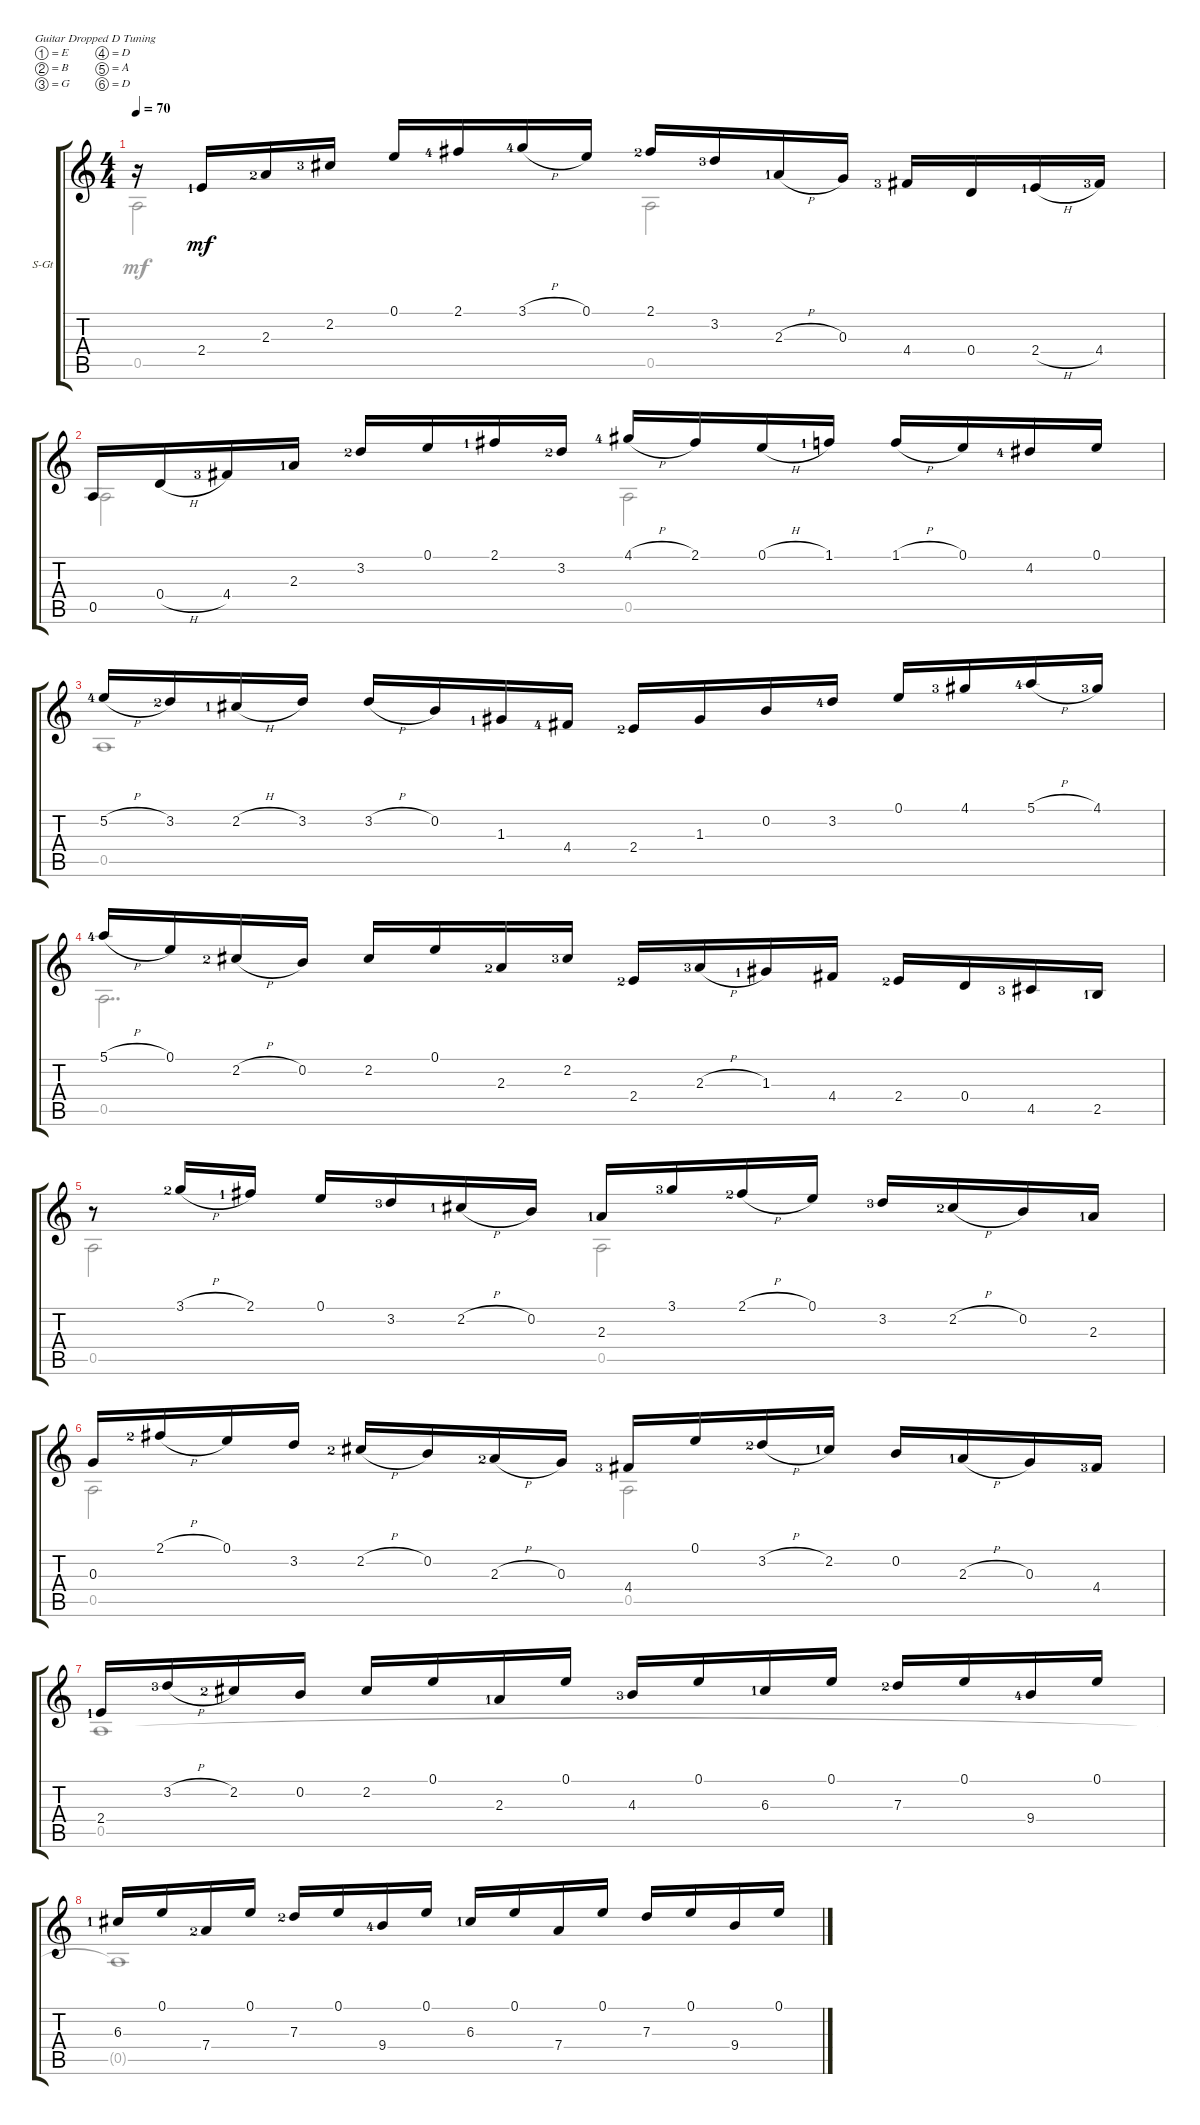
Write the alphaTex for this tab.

\defaultSystemsLayout 4
\bracketExtendMode groupsimilarinstruments
\firstSystemTrackNameOrientation horizontal
\otherSystemsTrackNameOrientation horizontal
\track ("Steel Guitar" "S-Gt") {instrument acousticguitarsteel}
\staff {score tabs}
\tuning (E4 B3 G3 D3 A2 D2)
\voice
\ts (4 4)
\tempo 70
\clef g2
\ks c
r.16{dy mf} 2.4{lf 2}.16 2.3{lf 3}.16 2.2{lf 4}.16 0.1.16 2.1{lf 5}.16 3.1{h lf 5}.16 0.1.16 2.1{lf 3}.16 3.2{lf 4}.16 2.3{h lf 2}.16 0.3.16 4.4{lf 4}.16 0.4.16 2.4{h lf 2}.16 4.4{lf 4}.16 |
0.5.16 0.4{h}.16 4.4{lf 4}.16 2.3{lf 2}.16 3.2{lf 3}.16 0.1.16 2.1{lf 2}.16 3.2{lf 3}.16 4.1{h lf 5}.16 2.1.16 0.1{h}.16 1.1{lf 2}.16 1.1{h}.16 0.1.16 4.2{lf 5}.16 0.1.16 |
5.2{h lf 5}.16 3.2{lf 3}.16 2.2{h lf 2}.16 3.2.16 3.2{h}.16 0.2.16 1.3{lf 2}.16 4.4{lf 5}.16 2.4{lf 3}.16 1.3.16 0.2.16 3.2{lf 5}.16 0.1.16 4.1{lf 4}.16 5.1{h lf 5}.16 4.1{lf 4}.16 |
5.1{h lf 5}.16 0.1.16 2.2{h lf 3}.16 0.2.16 2.2.16 0.1.16 2.3{lf 3}.16 2.2{lf 4}.16 2.4{lf 3}.16 2.3{h lf 4}.16 1.3{lf 2}.16 4.4.16 2.4{lf 3}.16 0.4.16 4.5{lf 4}.16 2.5{lf 2}.16 |
r.8 3.1{h lf 3}.16 2.1{lf 2}.16 0.1.16 3.2{lf 4}.16 2.2{h lf 2}.16 0.2.16 2.3{lf 2}.16 3.1{lf 4}.16 2.1{h lf 3}.16 0.1.16 3.2{lf 4}.16 2.2{h lf 3}.16 0.2.16 2.3{lf 2}.16 |
0.3.16 2.1{h lf 3}.16 0.1.16 3.2.16 2.2{h lf 3}.16 0.2.16 2.3{h lf 3}.16 0.3.16 4.4{lf 4}.16 0.1.16 3.2{h lf 3}.16 2.2{lf 2}.16 0.2.16 2.3{h lf 2}.16 0.3.16 4.4{lf 4}.16 |
2.4{lf 2}.16 3.2{h lf 4}.16 2.2{lf 3}.16 0.2.16 2.2.16 0.1.16 2.3{lf 2}.16 0.1.16 4.3{lf 4}.16 0.1.16 6.3{lf 2}.16 0.1.16 7.3{lf 3}.16 0.1.16 9.4{lf 5}.16 0.1.16 |
6.3{lf 2}.16 0.1.16 7.4{lf 3}.16 0.1.16 7.3{lf 3}.16 0.1.16 9.4{lf 5}.16 0.1.16 6.3{lf 2}.16 0.1.16 7.4.16 0.1.16 7.3.16 0.1.16 9.4.16 0.1.16
\voice
\clef g2
\ottava regular
\simile none
\ks c
0.5.2{dy mf} 0.5.2 |
0.5.2 0.5.2 |
0.5.1 |
0.5.2{dd} |
0.5.2 0.5.2 |
0.5.2 0.5.2 |
0.5.1 |
0.5{t}.1
